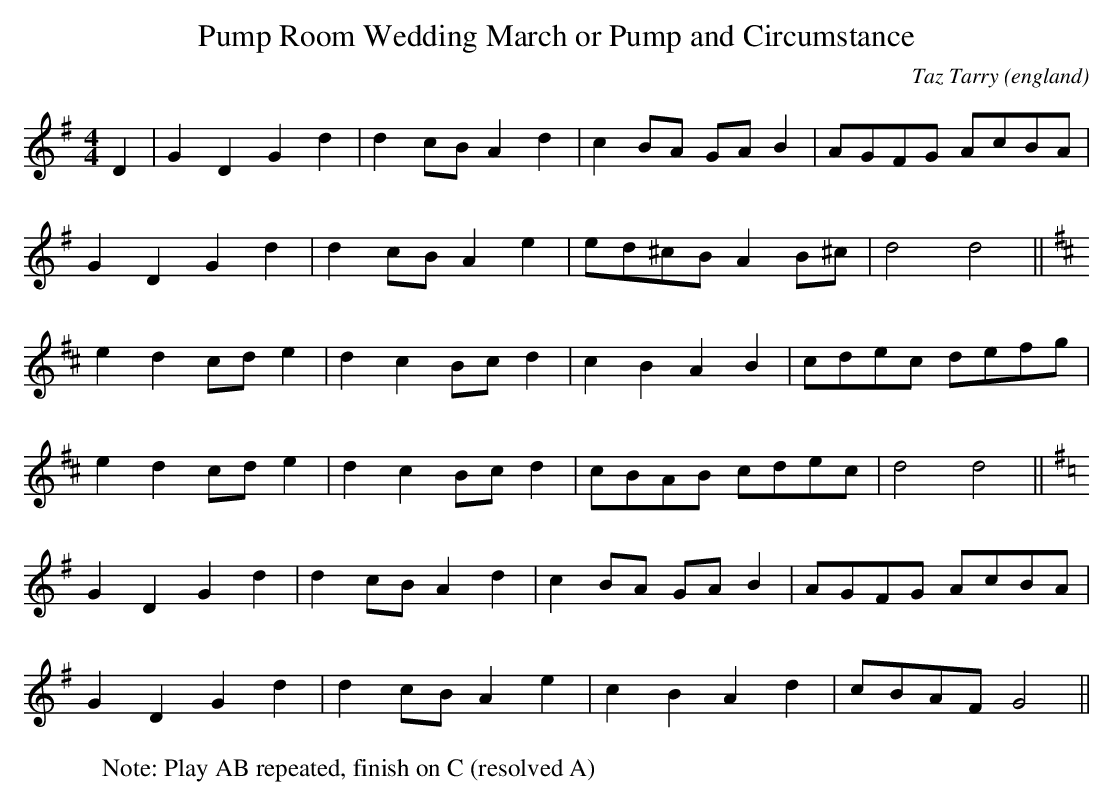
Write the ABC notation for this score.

X:1
T:Pump Room Wedding March or Pump and Circumstance
O:england
M:4/4
L:1/4
C:Taz Tarry
K:G
D|GDGd|d c/2B/2Ad|c B/2A/2 G/2A/2B|A/2G/2F/2G/2 A/2c/2B/2A/2|
GDGd|d c/2B/2Ae|e/2d/2^c/2B/2 A B/2^c/2|d2 d2||
K:D
edc/2d/2e|dc B/2c/2d|cBAB|c/2d/2e/2c/2 d/2e/2f/2g/2|
edc/2d/2e|dc B/2c/2d|c/2B/2A/2B/2 c/2d/2e/2c/2|d2 d2||
K:G
GDGd|d c/2B/2Ad|c B/2A/2 G/2A/2B|A/2G/2F/2G/2 A/2c/2B/2A/2|
GDGd|d c/2B/2Ae|c BAd|c/2B/2A/2F/2 G2||
W: Note: Play AB repeated, finish on C (resolved A)
